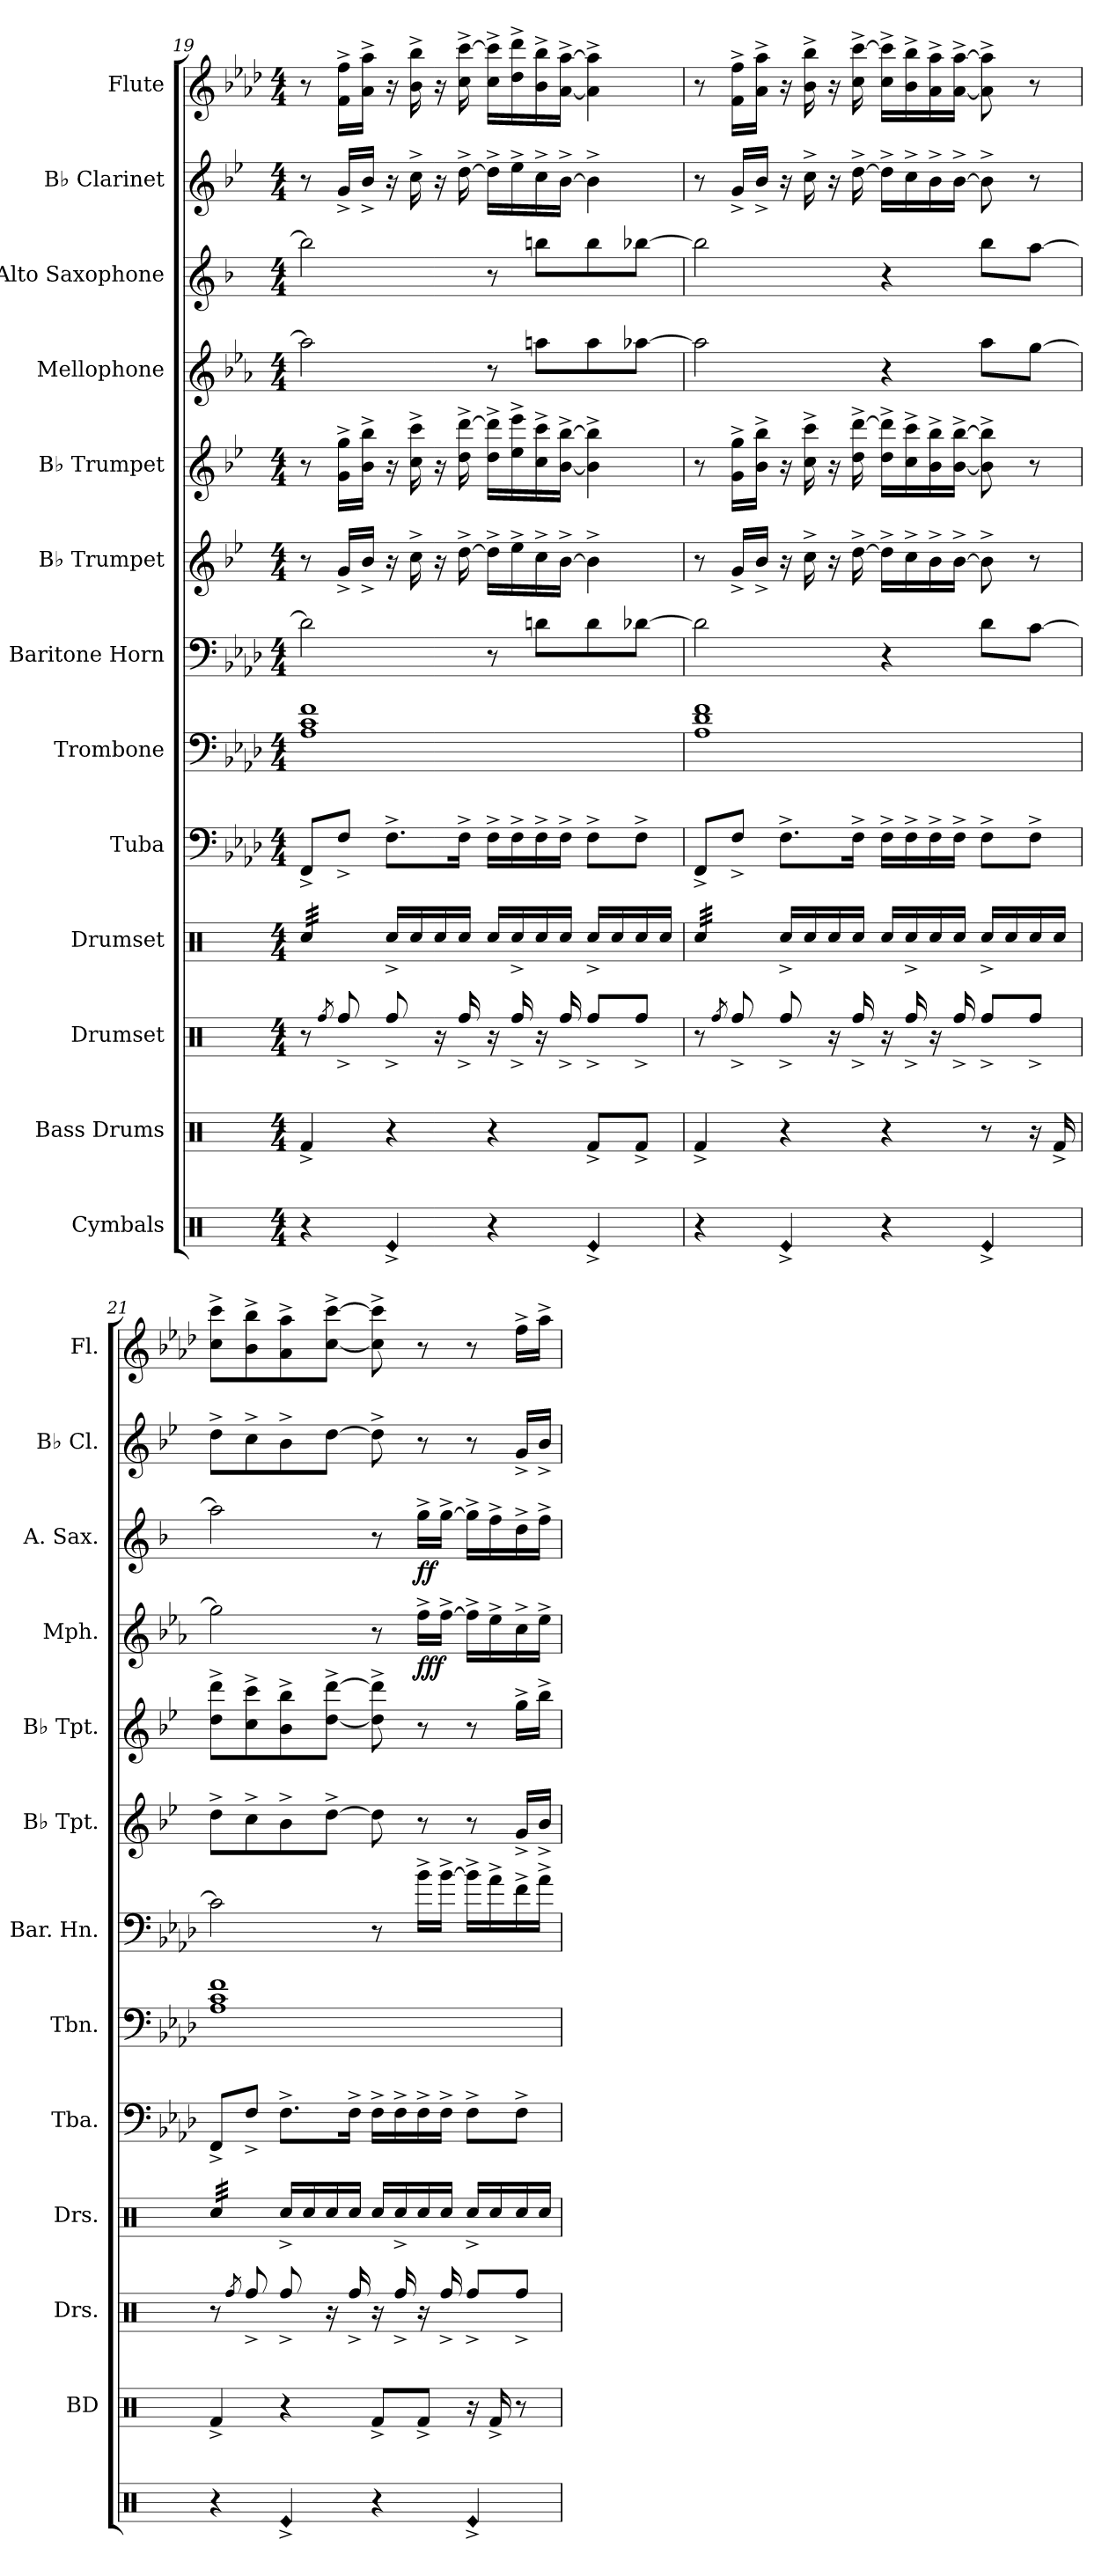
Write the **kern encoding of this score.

**kern	**kern	**kern	**kern	**kern	**kern	**kern	**kern	**kern	**kern	**dynam	**kern	**dynam	**kern	**kern
*part13	*part12	*part11	*part10	*part9	*part8	*part7	*part6	*part5	*part4	*part4	*part3	*part3	*part2	*part1
*staff13	*staff12	*staff11	*staff10	*staff9	*staff8	*staff7	*staff6	*staff5	*staff4	*staff4	*staff3	*staff3	*staff2	*staff1
*I"Cymbals	*I"Bass Drums	*I"Drumset	*I"Drumset	*I"Tuba	*I"Trombone	*I"Baritone Horn	*I"B♭ Trumpet	*I"B♭ Trumpet	*I"Mellophone	*	*I"Alto Saxophone	*	*I"B♭ Clarinet	*I"Flute
*	*I'BD	*I'Drs.	*I'Drs.	*I'Tba.	*I'Tbn.	*I'Bar. Hn.	*I'B♭ Tpt.	*I'B♭ Tpt.	*I'Mph.	*	*I'A. Sax.	*	*I'B♭ Cl.	*I'Fl.
!!LO:LB:g=z
*clefX	*clefX	*clefX	*clefX	*clefF4	*clefF4	*clefF4	*clefG2	*clefG2	*clefG2	*	*clefG2	*	*clefG2	*clefG2
*	*	*	*	*	*	*	*ITrd1c2	*ITrd1c2	*ITrd4c7	*	*ITrd5c9	*	*ITrd1c2	*
*k[]	*k[]	*k[]	*k[]	*k[b-e-a-d-]	*k[b-e-a-d-]	*k[b-e-a-d-]	*k[b-e-a-d-]	*k[b-e-a-d-]	*k[b-e-a-d-]	*	*k[b-e-a-d-]	*	*k[b-e-a-d-]	*k[b-e-a-d-]
*M4/4	*M4/4	*M4/4	*M4/4	*M4/4	*M4/4	*M4/4	*M4/4	*M4/4	*M4/4	*	*M4/4	*	*M4/4	*M4/4
=19	=19	=19	=19	=19	=19	=19	=19	=19	=19	=19	=19	=19	=19	=19
*	*	*	*tremolo	*	*	*	*	*	*	*	*	*	*	*
4r	4Rf^/	8r	32Rcc/LLL	8FF^/L	1A- 1c 1f	2d\]	8r	8r	2dd\]	.	2dd\]	.	8r	8r
.	.	.	32Rcc/	.	.	.	.	.	.	.	.	.	.	.
.	.	.	32Rcc/	.	.	.	.	.	.	.	.	.	.	.
.	.	.	32Rcc/	.	.	.	.	.	.	.	.	.	.	.
.	.	8qRff/	.	.	.	.	.	.	.	.	.	.	.	.
.	.	8Rff^/	32Rcc/	8F^/J	.	.	16f^/LL	16f\^ 16ff\^LL	.	.	.	.	16f^/LL	16f\^ 16ff\^LL
.	.	.	32Rcc/	.	.	.	.	.	.	.	.	.	.	.
.	.	.	32Rcc/	.	.	.	16a-^/JJ	16a-\^ 16aa-\^JJ	.	.	.	.	16a-^/JJ	16a-\^ 16aa-\^JJ
.	.	.	32Rcc/JJJ	.	.	.	.	.	.	.	.	.	.	.
*	*	*	*Xtremolo	*	*	*	*	*	*	*	*	*	*	*
!LO:N:head=diamond	!	!	!	!	!	!	!	!	!	!	!	!	!	!
4Re^/	4r	8Rff^/	16Rcc^/LL	8.F^\L	.	.	16r	16r	.	.	.	.	16r	16r
.	.	.	16Rcc/	.	.	.	16b-^\	16b-\^ 16bb-\^	.	.	.	.	16b-^\	16b-\^ 16bb-\^
.	.	16r	16Rcc/	.	.	.	16r	16r	.	.	.	.	16r	16r
.	.	16Rff^/	16Rcc/JJ	16F^\Jk	.	.	[16cc^\	16cc\^ [16ccc\^	.	.	.	.	[16cc^\	16cc\^ [16ccc\^
4r	4r	16r	16Rcc/LL	16F^\LL	.	8r	16cc^\LL]	16cc\^ 16ccc\]^LL	8r	.	8r	.	16cc^\LL]	16cc\^ 16ccc\]^LL
.	.	16Rff^/	16Rcc^/	16F^\	.	.	16dd-^\	16dd-\^ 16ddd-\^	.	.	.	.	16dd-^\	16dd-\^ 16ddd-\^
.	.	16r	16Rcc/	16F^\	.	8dn\L	16b-^\	16b-\^ 16bb-\^	8ddn\L	.	8ddn\L	.	16b-^\	16b-\^ 16bb-\^
.	.	16Rff^/	16Rcc/JJ	16F^\JJ	.	.	[16a-^\JJ	[16a-\^ [16aa-\^JJ	.	.	.	.	[16a-^\JJ	[16a-\^ [16aa-\^JJ
!LO:N:head=diamond	!	!	!	!	!	!	!	!	!	!	!	!	!	!
4Re^/	8Rf^/L	8Rff^/L	16Rcc^/LL	8F^\L	.	8d\	4a-^\]	4a-\]^ 4aa-\]^	8dd\	.	8dd\	.	4a-^\]	4a-\]^ 4aa-\]^
.	.	.	16Rcc/	.	.	.	.	.	.	.	.	.	.	.
.	8Rf^/J	8Rff^/J	16Rcc/	8F^\J	.	[8d-X\J	.	.	[8dd-X\J	.	[8dd-X\J	.	.	.
.	.	.	16Rcc/JJ	.	.	.	.	.	.	.	.	.	.	.
=20	=20	=20	=20	=20	=20	=20	=20	=20	=20	=20	=20	=20	=20	=20
*	*	*	*tremolo	*	*	*	*	*	*	*	*	*	*	*
4r	4Rf^/	8r	32Rcc/LLL	8FF^/L	1A- 1d- 1f	2d-\]	8r	8r	2dd-\]	.	2dd-\]	.	8r	8r
.	.	.	32Rcc/	.	.	.	.	.	.	.	.	.	.	.
.	.	.	32Rcc/	.	.	.	.	.	.	.	.	.	.	.
.	.	.	32Rcc/	.	.	.	.	.	.	.	.	.	.	.
.	.	8qRff/	.	.	.	.	.	.	.	.	.	.	.	.
.	.	8Rff^/	32Rcc/	8F^/J	.	.	16f^/LL	16f\^ 16ff\^LL	.	.	.	.	16f^/LL	16f\^ 16ff\^LL
.	.	.	32Rcc/	.	.	.	.	.	.	.	.	.	.	.
.	.	.	32Rcc/	.	.	.	16a-^/JJ	16a-\^ 16aa-\^JJ	.	.	.	.	16a-^/JJ	16a-\^ 16aa-\^JJ
.	.	.	32Rcc/JJJ	.	.	.	.	.	.	.	.	.	.	.
*	*	*	*Xtremolo	*	*	*	*	*	*	*	*	*	*	*
!LO:N:head=diamond	!	!	!	!	!	!	!	!	!	!	!	!	!	!
4Re^/	4r	8Rff^/	16Rcc^/LL	8.F^\L	.	.	16r	16r	.	.	.	.	16r	16r
.	.	.	16Rcc/	.	.	.	16b-^\	16b-\^ 16bb-\^	.	.	.	.	16b-^\	16b-\^ 16bb-\^
.	.	16r	16Rcc/	.	.	.	16r	16r	.	.	.	.	16r	16r
.	.	16Rff^/	16Rcc/JJ	16F^\Jk	.	.	[16cc^\	16cc\^ [16ccc\^	.	.	.	.	[16cc^\	16cc\^ [16ccc\^
4r	4r	16r	16Rcc/LL	16F^\LL	.	4r	16cc^\LL]	16cc\^ 16ccc\]^LL	4r	.	4r	.	16cc^\LL]	16cc\^ 16ccc\]^LL
.	.	16Rff^/	16Rcc^/	16F^\	.	.	16b-^\	16b-\^ 16bb-\^	.	.	.	.	16b-^\	16b-\^ 16bb-\^
.	.	16r	16Rcc/	16F^\	.	.	16a-^\	16a-\^ 16aa-\^	.	.	.	.	16a-^\	16a-\^ 16aa-\^
.	.	16Rff^/	16Rcc/JJ	16F^\JJ	.	.	[16a-^\JJ	[16a-\^ [16aa-\^JJ	.	.	.	.	[16a-^\JJ	[16a-\^ [16aa-\^JJ
!LO:N:head=diamond	!	!	!	!	!	!	!	!	!	!	!	!	!	!
4Re^/	8r	8Rff^/L	16Rcc^/LL	8F^\L	.	8d-\L	8a-^\]	8a-\]^ 8aa-\]^	8dd-\L	.	8dd-\L	.	8a-^\]	8a-\]^ 8aa-\]^
.	.	.	16Rcc/	.	.	.	.	.	.	.	.	.	.	.
.	16r	8Rff^/J	16Rcc/	8F^\J	.	[8c\J	8r	8r	[8cc\J	.	[8cc\J	.	8r	8r
.	16Rf^/	.	16Rcc/JJ	.	.	.	.	.	.	.	.	.	.	.
=21	=21	=21	=21	=21	=21	=21	=21	=21	=21	=21	=21	=21	=21	=21
*	*	*	*tremolo	*	*	*	*	*	*	*	*	*	*	*
4r	4Rf^/	8r	32Rcc/LLL	8FF^/L	1A- 1c 1f	2c\]	8cc^\L	8cc\^ 8ccc\^L	2cc\]	.	2cc\]	.	8cc^\L	8cc\^ 8ccc\^L
.	.	.	32Rcc/	.	.	.	.	.	.	.	.	.	.	.
.	.	.	32Rcc/	.	.	.	.	.	.	.	.	.	.	.
.	.	.	32Rcc/	.	.	.	.	.	.	.	.	.	.	.
.	.	8qRff/	.	.	.	.	.	.	.	.	.	.	.	.
.	.	8Rff^/	32Rcc/	8F^/J	.	.	8b-^\	8b-\^ 8bb-\^	.	.	.	.	8b-^\	8b-\^ 8bb-\^
.	.	.	32Rcc/	.	.	.	.	.	.	.	.	.	.	.
.	.	.	32Rcc/	.	.	.	.	.	.	.	.	.	.	.
.	.	.	32Rcc/JJJ	.	.	.	.	.	.	.	.	.	.	.
*	*	*	*Xtremolo	*	*	*	*	*	*	*	*	*	*	*
!LO:N:head=diamond	!	!	!	!	!	!	!	!	!	!	!	!	!	!
4Re^/	4r	8Rff^/	16Rcc^/LL	8.F^\L	.	.	8a-^\	8a-\^ 8aa-\^	.	.	.	.	8a-^\	8a-\^ 8aa-\^
.	.	.	16Rcc/	.	.	.	.	.	.	.	.	.	.	.
.	.	16r	16Rcc/	.	.	.	[8cc^\J	[8cc\^ [8ccc\^J	.	.	.	.	[8cc\J	[8cc\^ [8ccc\^J
.	.	16Rff^/	16Rcc/JJ	16F^\Jk	.	.	.	.	.	.	.	.	.	.
4r	8Rf^/L	16r	16Rcc/LL	16F^\LL	.	8r	8cc\]	8cc\]^ 8ccc\]^	8r	.	8r	.	8cc^\]	8cc\]^ 8ccc\]^
.	.	16Rff^/	16Rcc^/	16F^\	.	.	.	.	.	.	.	.	.	.
!	!	!	!	!	!	!	!	!	!	!LO:DY:b	!	!LO:DY:b	!	!
.	8Rf^/J	16r	16Rcc/	16F^\	.	16b-^\LL	8r	8r	16b-^\LL	fff	16b-^\LL	ff	8r	8r
.	.	16Rff^/	16Rcc/JJ	16F^\JJ	.	[16b-^\JJ	.	.	[16b-^\JJ	.	[16b-^\JJ	.	.	.
!LO:N:head=diamond	!	!	!	!	!	!	!	!	!	!	!	!	!	!
4Re^/	16r	8Rff^/L	16Rcc^/LL	8F^\L	.	16b-^\LL]	8r	8r	16b-^\LL]	.	16b-^\LL]	.	8r	8r
.	16Rf^/	.	16Rcc/	.	.	16a-^\	.	.	16a-^\	.	16a-^\	.	.	.
.	8r	8Rff^/J	16Rcc/	8F^\J	.	16f^\	16f^/LL	16ff^\LL	16f^\	.	16f^\	.	16f^/LL	16ff^\LL
.	.	.	16Rcc/JJ	.	.	16a-^\JJ	16a-^/JJ	16aa-^\JJ	16a-^\JJ	.	16a-^\JJ	.	16a-^/JJ	16aa-^\JJ
=	=	=	=	=	=	=	=	=	=	=	=	=	=	=
*-	*-	*-	*-	*-	*-	*-	*-	*-	*-	*-	*-	*-	*-	*-
